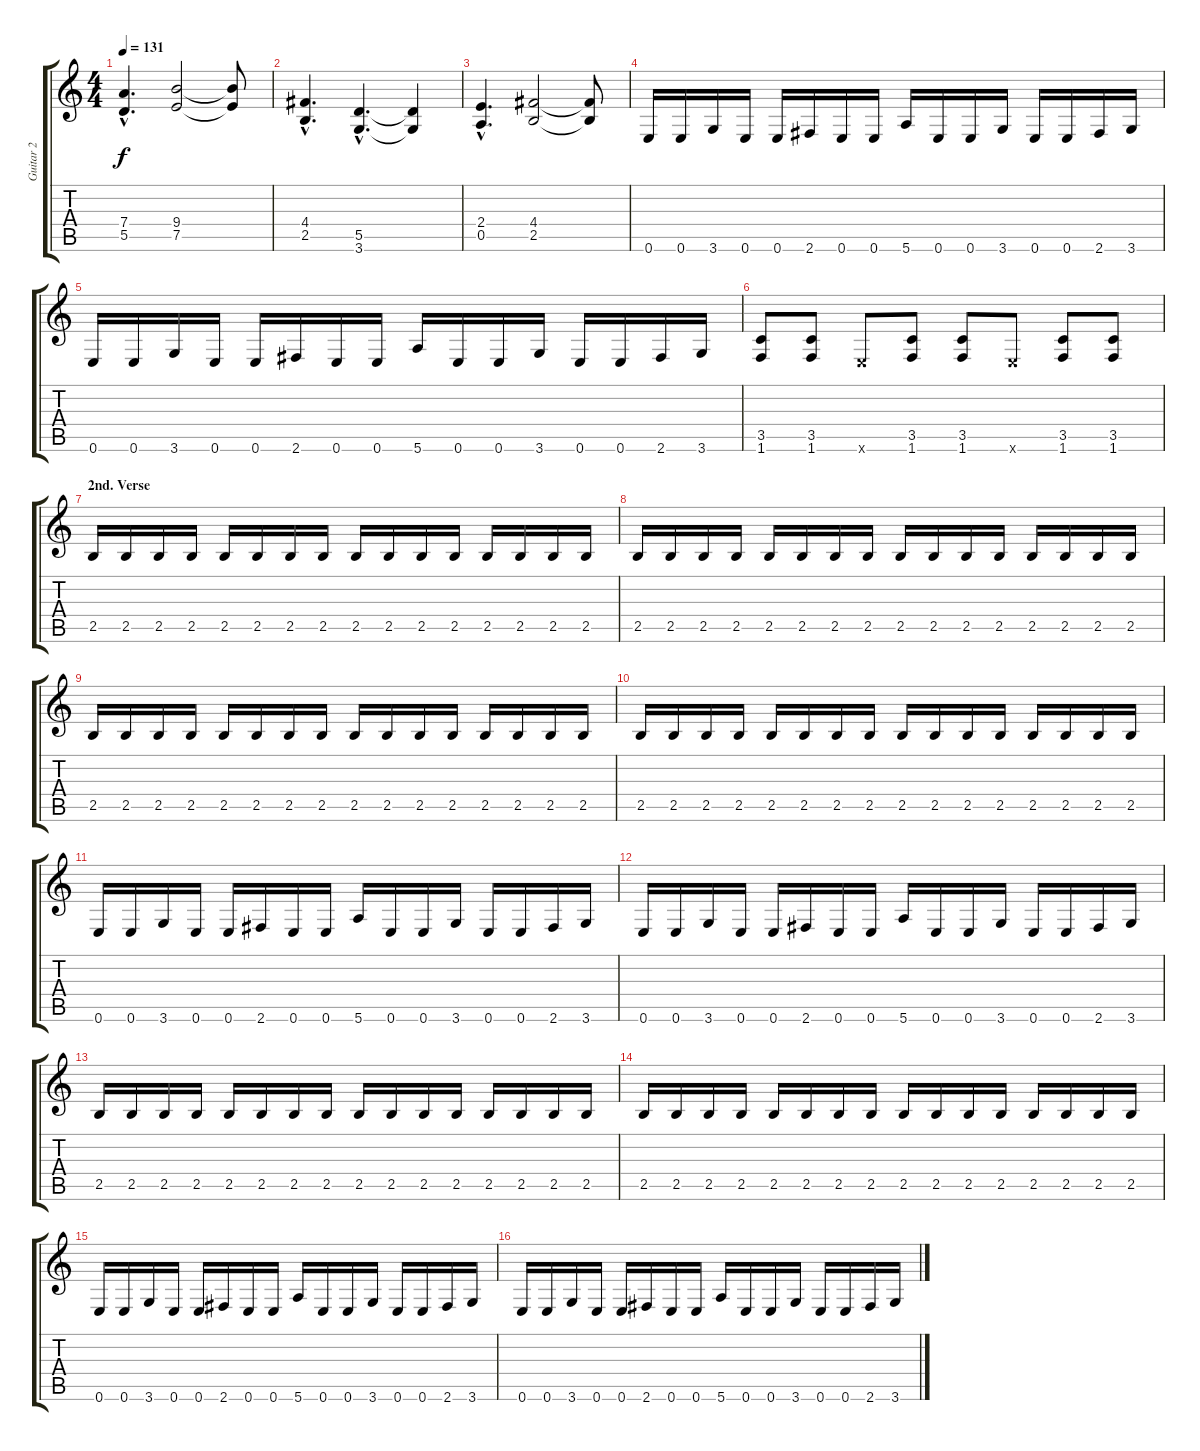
\track ("Guitar 2" "Guitar 2") {instrument distortionguitar}
\staff {score tabs}
\tuning (E4 B3 G3 D3 A2 E2) {hide}
\ts (4 4)
\tempo 131
\clef g2
\ks c
(7.4{hac} 5.5{hac}).4{d dy f} (9.4 7.5).2 (9.4{t} 7.5{t}).8 |
(4.4{hac} 2.5{hac}).4{d} (5.5{hac} 3.6{hac}).4{d} (5.5{t} 3.6{t}).4 |
(2.4{hac} 0.5{hac}).4{d} (4.4 2.5).2 (4.4{t} 2.5{t}).8 |
0.6.16 0.6.16 3.6.16 0.6.16 0.6.16 2.6.16 0.6.16 0.6.16 5.6.16 0.6.16 0.6.16 3.6.16 0.6.16 0.6.16 2.6.16 3.6.16 |
0.6.16 0.6.16 3.6.16 0.6.16 0.6.16 2.6.16 0.6.16 0.6.16 5.6.16 0.6.16 0.6.16 3.6.16 0.6.16 0.6.16 2.6.16 3.6.16 |
(3.5 1.6).8 (3.5 1.6).8 0.6{x}.8 (3.5 1.6).8 (3.5 1.6).8 0.6{x}.8 (3.5 1.6).8 (3.5 1.6).8 |
\section ("" "2nd. Verse")
2.5.16 2.5.16 2.5.16 2.5.16 2.5.16 2.5.16 2.5.16 2.5.16 2.5.16 2.5.16 2.5.16 2.5.16 2.5.16 2.5.16 2.5.16 2.5.16 |
2.5.16 2.5.16 2.5.16 2.5.16 2.5.16 2.5.16 2.5.16 2.5.16 2.5.16 2.5.16 2.5.16 2.5.16 2.5.16 2.5.16 2.5.16 2.5.16 |
2.5.16 2.5.16 2.5.16 2.5.16 2.5.16 2.5.16 2.5.16 2.5.16 2.5.16 2.5.16 2.5.16 2.5.16 2.5.16 2.5.16 2.5.16 2.5.16 |
2.5.16 2.5.16 2.5.16 2.5.16 2.5.16 2.5.16 2.5.16 2.5.16 2.5.16 2.5.16 2.5.16 2.5.16 2.5.16 2.5.16 2.5.16 2.5.16 |
0.6.16 0.6.16 3.6.16 0.6.16 0.6.16 2.6.16 0.6.16 0.6.16 5.6.16 0.6.16 0.6.16 3.6.16 0.6.16 0.6.16 2.6.16 3.6.16 |
0.6.16 0.6.16 3.6.16 0.6.16 0.6.16 2.6.16 0.6.16 0.6.16 5.6.16 0.6.16 0.6.16 3.6.16 0.6.16 0.6.16 2.6.16 3.6.16 |
2.5.16 2.5.16 2.5.16 2.5.16 2.5.16 2.5.16 2.5.16 2.5.16 2.5.16 2.5.16 2.5.16 2.5.16 2.5.16 2.5.16 2.5.16 2.5.16 |
2.5.16 2.5.16 2.5.16 2.5.16 2.5.16 2.5.16 2.5.16 2.5.16 2.5.16 2.5.16 2.5.16 2.5.16 2.5.16 2.5.16 2.5.16 2.5.16 |
0.6.16 0.6.16 3.6.16 0.6.16 0.6.16 2.6.16 0.6.16 0.6.16 5.6.16 0.6.16 0.6.16 3.6.16 0.6.16 0.6.16 2.6.16 3.6.16 |
0.6.16 0.6.16 3.6.16 0.6.16 0.6.16 2.6.16 0.6.16 0.6.16 5.6.16 0.6.16 0.6.16 3.6.16 0.6.16 0.6.16 2.6.16 3.6.16
